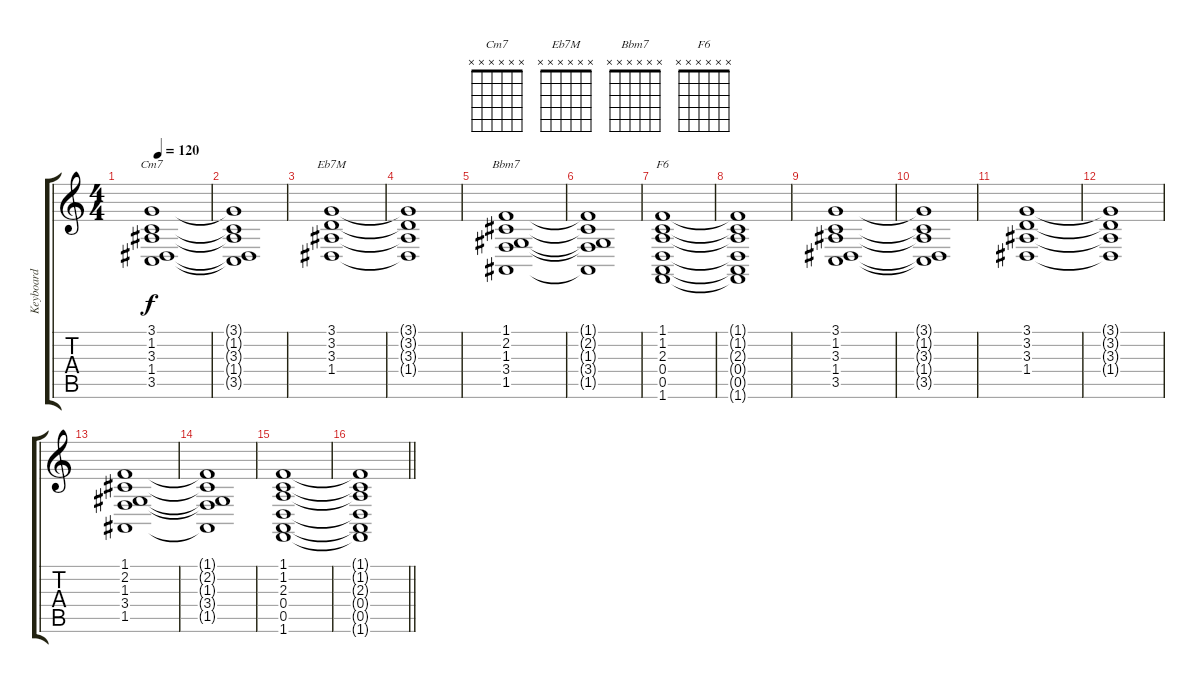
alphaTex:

\track ("Keyboard" "Keyboard") {instrument pad8sweep}
\staff {score tabs}
\tuning (E4 B3 G3 D3 A2 E2) {hide}
\chord ("Cm7" x x x x x x)
\chord ("Eb7M" x x x x x x)
\chord ("Bbm7" x x x x x x)
\chord ("F6" x x x x x x)
\ts (4 4)
\tempo 120
\clef g2
\ks c
(3.1 1.2 3.3 1.4 3.5).1{ch "Cm7" dy f} |
(3.1{t} 1.2{t} 3.3{t} 1.4{t} 3.5{t}).1 |
(3.1 3.2 3.3 1.4).1{ch "Eb7M"} |
(3.1{t} 3.2{t} 3.3{t} 1.4{t}).1 |
(1.1 2.2 1.3 3.4 1.5).1{ch "Bbm7"} |
(1.1{t} 2.2{t} 1.3{t} 3.4{t} 1.5{t}).1 |
(1.1 1.2 2.3 0.4 0.5 1.6).1{ch "F6"} |
(1.1{t} 1.2{t} 2.3{t} 0.4{t} 0.5{t} 1.6{t}).1 |
(3.1 1.2 3.3 1.4 3.5).1 |
(3.1{t} 1.2{t} 3.3{t} 1.4{t} 3.5{t}).1 |
(3.1 3.2 3.3 1.4).1 |
(3.1{t} 3.2{t} 3.3{t} 1.4{t}).1 |
(1.1 2.2 1.3 3.4 1.5).1 |
(1.1{t} 2.2{t} 1.3{t} 3.4{t} 1.5{t}).1 |
(1.1 1.2 2.3 0.4 0.5 1.6).1 |
\barLineRight lightlight
(1.1{t} 1.2{t} 2.3{t} 0.4{t} 0.5{t} 1.6{t}).1
